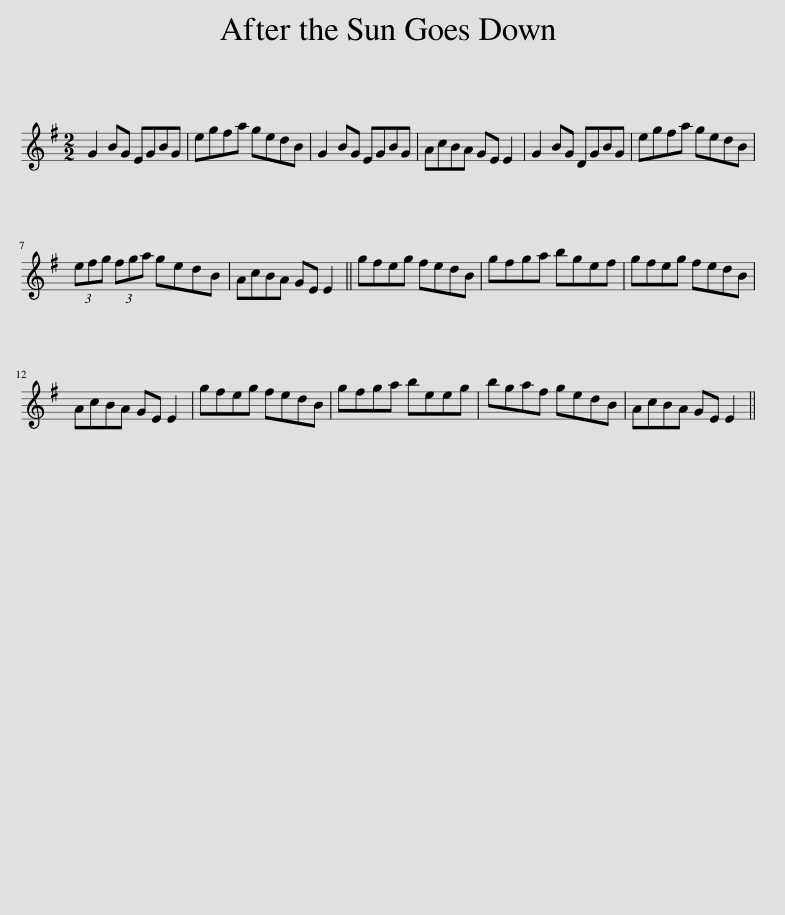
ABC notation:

X:1
L:1/8
M:2/2
I:linebreak $
K:G
V:1 treble
V:1
 G2 BG EGBG | egfa gedB | G2 BG EGBG | AcBA GE E2 | G2 BG DGBG | %5
 egfa gedB |$ (3efg (3fga gedB | AcBA GE E2 || gfeg fedB | gfga bgef | %10
 gfeg fedB |$ AcBA GE E2 | gfeg fedB | gfga beeg | bgaf gedB | %15
 AcBA GE E2 || %16
